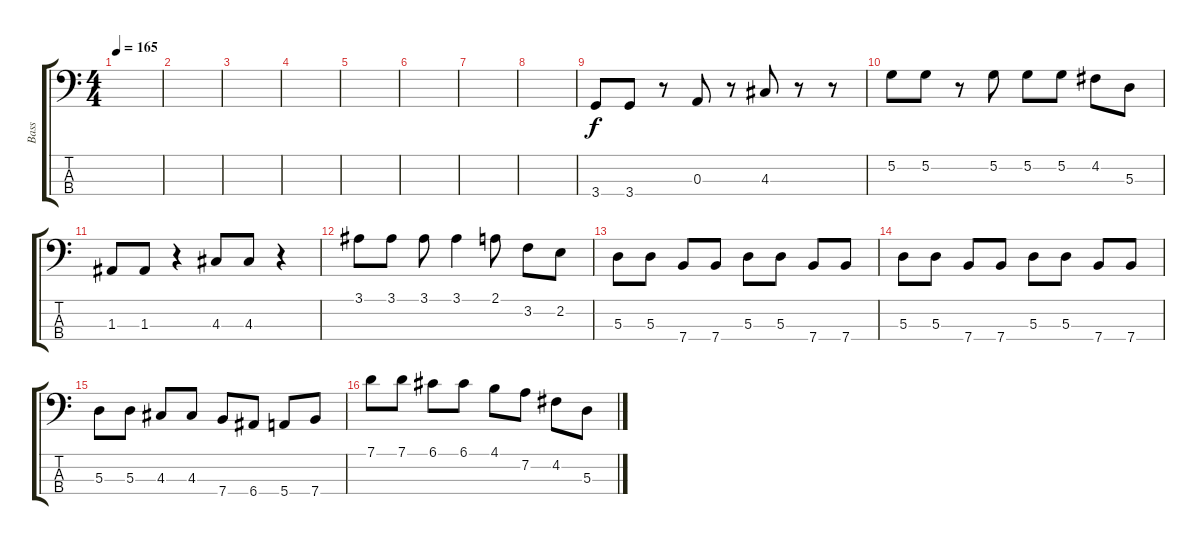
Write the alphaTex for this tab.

\track ("Bass" "Bass") {instrument electricbassfinger}
\staff {score tabs}
\tuning (G2 D2 A1 E1) {hide}
\ts (4 4)
\tempo 165
\clef f4
\ks c
|
|
|
|
|
|
|
|
3.4.8 3.4.8 r.8 0.3.8 r.8 4.3.8 r.8 r.8 |
5.2.8 5.2.8 r.8 5.2.8 5.2.8 5.2.8 4.2.8 5.3.8 |
1.3.8 1.3.8 r.4 4.3.8 4.3.8 r.4 |
3.1.8 3.1.8 3.1.8 3.1.4 2.1.8 3.2.8 2.2.8 |
5.3.8 5.3.8 7.4.8 7.4.8 5.3.8 5.3.8 7.4.8 7.4.8 |
5.3.8 5.3.8 7.4.8 7.4.8 5.3.8 5.3.8 7.4.8 7.4.8 |
5.3.8 5.3.8 4.3.8 4.3.8 7.4.8 6.4.8 5.4.8 7.4.8 |
7.1.8 7.1.8 6.1.8 6.1.8 4.1.8 7.2.8 4.2.8 5.3.8
